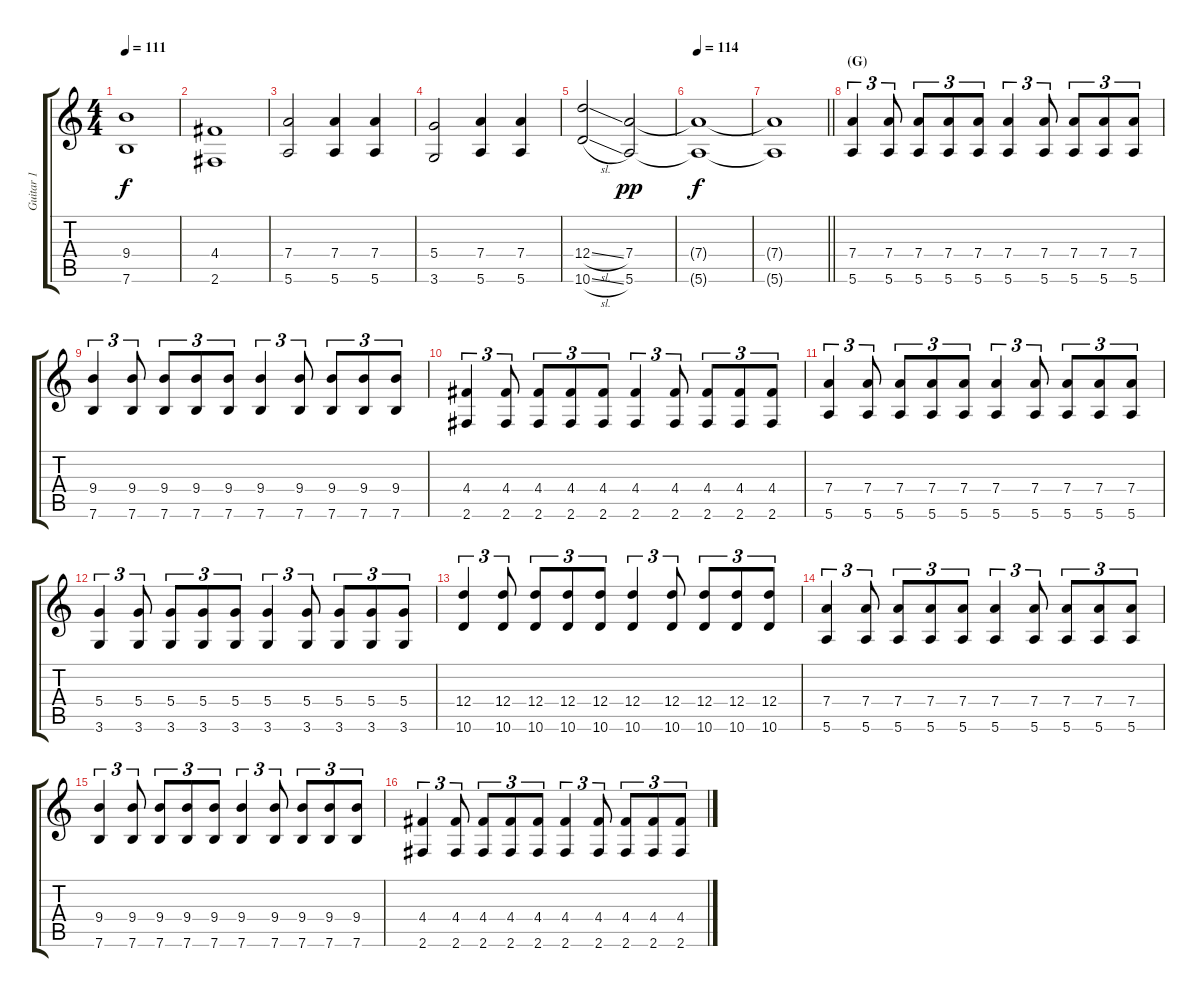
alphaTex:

\track ("Guitar 1" "Guitar 1") {instrument overdrivenguitar}
\staff {score tabs}
\tuning (E4 B3 G3 D3 A2 E2) {hide}
\ts (4 4)
\tempo 111
\clef g2
\ks c
(9.4 7.6).1{dy f} |
(4.4 2.6).1 |
(7.4 5.6).2 (7.4 5.6).4 (7.4 5.6).4 |
(5.4 3.6).2 (7.4 5.6).4 (7.4 5.6).4 |
(12.4{sl} 10.6{sl}).2 (7.4 5.6).2{dy pp volume 3} |
\tempo 114
(7.4{t} 5.6{t}).1{dy f} |
\barLineRight lightlight
(7.4{t} 5.6{t}).1 |
\section ("" "(G)")
(7.4 5.6).4{tu (3 2) volume 11 balance 8 instrument overdrivenguitar} (7.4 5.6).8{tu (3 2)} (7.4 5.6).8{tu (3 2)} (7.4 5.6).8{tu (3 2)} (7.4 5.6).8{tu (3 2)} (7.4 5.6).4{tu (3 2)} (7.4 5.6).8{tu (3 2)} (7.4 5.6).8{tu (3 2)} (7.4 5.6).8{tu (3 2)} (7.4 5.6).8{tu (3 2)} |
(9.4 7.6).4{tu (3 2)} (9.4 7.6).8{tu (3 2)} (9.4 7.6).8{tu (3 2)} (9.4 7.6).8{tu (3 2)} (9.4 7.6).8{tu (3 2)} (9.4 7.6).4{tu (3 2)} (9.4 7.6).8{tu (3 2)} (9.4 7.6).8{tu (3 2)} (9.4 7.6).8{tu (3 2)} (9.4 7.6).8{tu (3 2)} |
(4.4 2.6).4{tu (3 2)} (4.4 2.6).8{tu (3 2)} (4.4 2.6).8{tu (3 2)} (4.4 2.6).8{tu (3 2)} (4.4 2.6).8{tu (3 2)} (4.4 2.6).4{tu (3 2)} (4.4 2.6).8{tu (3 2)} (4.4 2.6).8{tu (3 2)} (4.4 2.6).8{tu (3 2)} (4.4 2.6).8{tu (3 2)} |
(7.4 5.6).4{tu (3 2)} (7.4 5.6).8{tu (3 2)} (7.4 5.6).8{tu (3 2)} (7.4 5.6).8{tu (3 2)} (7.4 5.6).8{tu (3 2)} (7.4 5.6).4{tu (3 2)} (7.4 5.6).8{tu (3 2)} (7.4 5.6).8{tu (3 2)} (7.4 5.6).8{tu (3 2)} (7.4 5.6).8{tu (3 2)} |
(5.4 3.6).4{tu (3 2)} (5.4 3.6).8{tu (3 2)} (5.4 3.6).8{tu (3 2)} (5.4 3.6).8{tu (3 2)} (5.4 3.6).8{tu (3 2)} (5.4 3.6).4{tu (3 2)} (5.4 3.6).8{tu (3 2)} (5.4 3.6).8{tu (3 2)} (5.4 3.6).8{tu (3 2)} (5.4 3.6).8{tu (3 2)} |
(12.4 10.6).4{tu (3 2)} (12.4 10.6).8{tu (3 2)} (12.4 10.6).8{tu (3 2)} (12.4 10.6).8{tu (3 2)} (12.4 10.6).8{tu (3 2)} (12.4 10.6).4{tu (3 2)} (12.4 10.6).8{tu (3 2)} (12.4 10.6).8{tu (3 2)} (12.4 10.6).8{tu (3 2)} (12.4 10.6).8{tu (3 2)} |
(7.4 5.6).4{tu (3 2)} (7.4 5.6).8{tu (3 2)} (7.4 5.6).8{tu (3 2)} (7.4 5.6).8{tu (3 2)} (7.4 5.6).8{tu (3 2)} (7.4 5.6).4{tu (3 2)} (7.4 5.6).8{tu (3 2)} (7.4 5.6).8{tu (3 2)} (7.4 5.6).8{tu (3 2)} (7.4 5.6).8{tu (3 2)} |
(9.4 7.6).4{tu (3 2)} (9.4 7.6).8{tu (3 2)} (9.4 7.6).8{tu (3 2)} (9.4 7.6).8{tu (3 2)} (9.4 7.6).8{tu (3 2)} (9.4 7.6).4{tu (3 2)} (9.4 7.6).8{tu (3 2)} (9.4 7.6).8{tu (3 2)} (9.4 7.6).8{tu (3 2)} (9.4 7.6).8{tu (3 2)} |
(4.4 2.6).4{tu (3 2)} (4.4 2.6).8{tu (3 2)} (4.4 2.6).8{tu (3 2)} (4.4 2.6).8{tu (3 2)} (4.4 2.6).8{tu (3 2)} (4.4 2.6).4{tu (3 2)} (4.4 2.6).8{tu (3 2)} (4.4 2.6).8{tu (3 2)} (4.4 2.6).8{tu (3 2)} (4.4 2.6).8{tu (3 2)}
